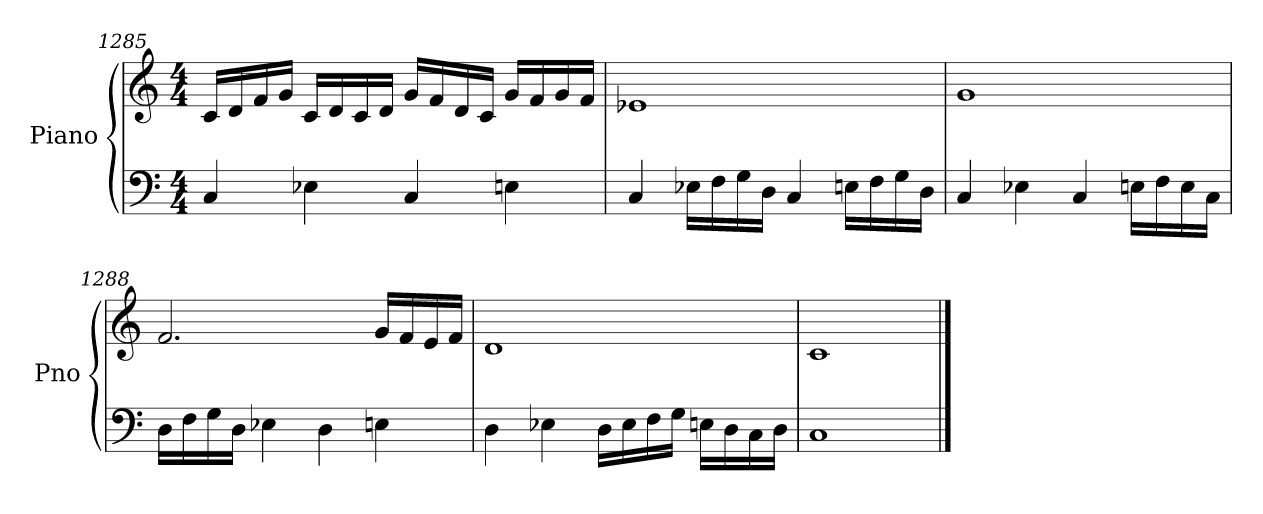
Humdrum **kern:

**kern	**kern
*part1	*part1
*staff2	*staff1
*I"Piano	*
*I'Pno	*
!!LO:PB:g=z
*clefF4	*clefG2
*k[]	*k[]
*M4/4	*M4/4
=1285	=1285
4C/	16c/LL
.	16d/
.	16f/
.	16g/JJ
4E-X\	16c/LL
.	16d/
.	16c/
.	16d/JJ
4C/	16g/LL
.	16f/
.	16d/
.	16c/JJ
4En\	16g/LL
.	16f/
.	16g/
.	16f/JJ
=1286	=1286
4C/	1e-X
16E-X\LL	.
16F\	.
16G\	.
16D\JJ	.
4C/	.
16En\LL	.
16F\	.
16G\	.
16D\JJ	.
=1287	=1287
4C/	1g
4E-X\	.
4C/	.
16En\LL	.
16F\	.
16E\	.
16C\JJ	.
!!LO:LB:g=z
=1288	=1288
16D\LL	2.f/
16F\	.
16G\	.
16D\JJ	.
4E-X\	.
4D\	.
4En\	16g/LL
.	16f/
.	16e/
.	16f/JJ
=1289	=1289
4D\	1d
4E-X\	.
16D\LL	.
16E-\	.
16F\	.
16G\JJ	.
16En\LL	.
16D\	.
16C\	.
16D\JJ	.
=1290	=1290
1C	1c
==	==
*-	*-
